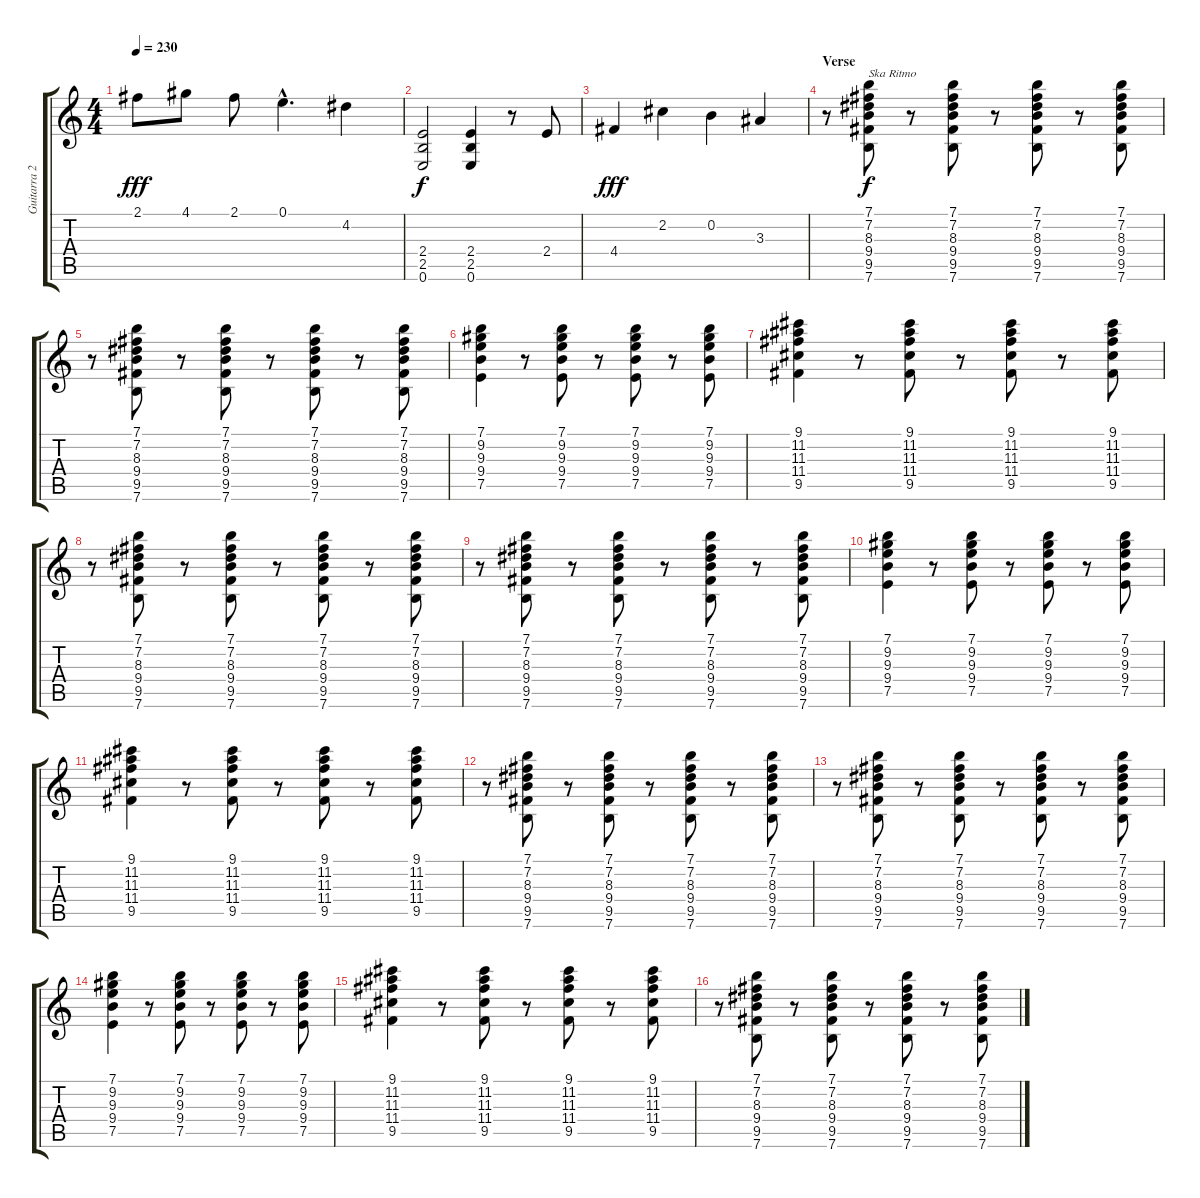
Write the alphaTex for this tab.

\track ("Guitarra 2 - Erik" "Guitarra 2") {instrument distortionguitar}
\staff {score tabs}
\tuning (E4 B3 G3 D3 A2 E2) {hide}
\ts (4 4)
\tempo 230
\clef g2
\ks c
2.1.8{dy fff} 4.1.8 2.1.8 0.1{hac}.4{d} 4.2.4 |
(2.4 2.5 0.6).2{dy f} (2.4 2.5 0.6).4 r.8 2.4.8 |
4.4.4{dy fff} 2.2.4 0.2.4 3.3.4 |
\section ("" "Verse")
r.8 (7.1 7.2 8.3 9.4 9.5 7.6).8{txt "Ska Ritmo" dy f} r.8 (7.1 7.2 8.3 9.4 9.5 7.6).8 r.8 (7.1 7.2 8.3 9.4 9.5 7.6).8 r.8 (7.1 7.2 8.3 9.4 9.5 7.6).8 |
r.8 (7.1 7.2 8.3 9.4 9.5 7.6).8 r.8 (7.1 7.2 8.3 9.4 9.5 7.6).8 r.8 (7.1 7.2 8.3 9.4 9.5 7.6).8 r.8 (7.1 7.2 8.3 9.4 9.5 7.6).8 |
(7.1 9.2 9.3 9.4 7.5).4 r.8 (7.1 9.2 9.3 9.4 7.5).8 r.8 (7.1 9.2 9.3 9.4 7.5).8 r.8 (7.1 9.2 9.3 9.4 7.5).8 |
(9.1 11.2 11.3 11.4 9.5).4 r.8 (9.1 11.2 11.3 11.4 9.5).8 r.8 (9.1 11.2 11.3 11.4 9.5).8 r.8 (9.1 11.2 11.3 11.4 9.5).8 |
r.8 (7.1 7.2 8.3 9.4 9.5 7.6).8 r.8 (7.1 7.2 8.3 9.4 9.5 7.6).8 r.8 (7.1 7.2 8.3 9.4 9.5 7.6).8 r.8 (7.1 7.2 8.3 9.4 9.5 7.6).8 |
r.8 (7.1 7.2 8.3 9.4 9.5 7.6).8 r.8 (7.1 7.2 8.3 9.4 9.5 7.6).8 r.8 (7.1 7.2 8.3 9.4 9.5 7.6).8 r.8 (7.1 7.2 8.3 9.4 9.5 7.6).8 |
(7.1 9.2 9.3 9.4 7.5).4 r.8 (7.1 9.2 9.3 9.4 7.5).8 r.8 (7.1 9.2 9.3 9.4 7.5).8 r.8 (7.1 9.2 9.3 9.4 7.5).8 |
(9.1 11.2 11.3 11.4 9.5).4 r.8 (9.1 11.2 11.3 11.4 9.5).8 r.8 (9.1 11.2 11.3 11.4 9.5).8 r.8 (9.1 11.2 11.3 11.4 9.5).8 |
r.8 (7.1 7.2 8.3 9.4 9.5 7.6).8 r.8 (7.1 7.2 8.3 9.4 9.5 7.6).8 r.8 (7.1 7.2 8.3 9.4 9.5 7.6).8 r.8 (7.1 7.2 8.3 9.4 9.5 7.6).8 |
r.8 (7.1 7.2 8.3 9.4 9.5 7.6).8 r.8 (7.1 7.2 8.3 9.4 9.5 7.6).8 r.8 (7.1 7.2 8.3 9.4 9.5 7.6).8 r.8 (7.1 7.2 8.3 9.4 9.5 7.6).8 |
(7.1 9.2 9.3 9.4 7.5).4 r.8 (7.1 9.2 9.3 9.4 7.5).8 r.8 (7.1 9.2 9.3 9.4 7.5).8 r.8 (7.1 9.2 9.3 9.4 7.5).8 |
(9.1 11.2 11.3 11.4 9.5).4 r.8 (9.1 11.2 11.3 11.4 9.5).8 r.8 (9.1 11.2 11.3 11.4 9.5).8 r.8 (9.1 11.2 11.3 11.4 9.5).8 |
r.8 (7.1 7.2 8.3 9.4 9.5 7.6).8 r.8 (7.1 7.2 8.3 9.4 9.5 7.6).8 r.8 (7.1 7.2 8.3 9.4 9.5 7.6).8 r.8 (7.1 7.2 8.3 9.4 9.5 7.6).8
